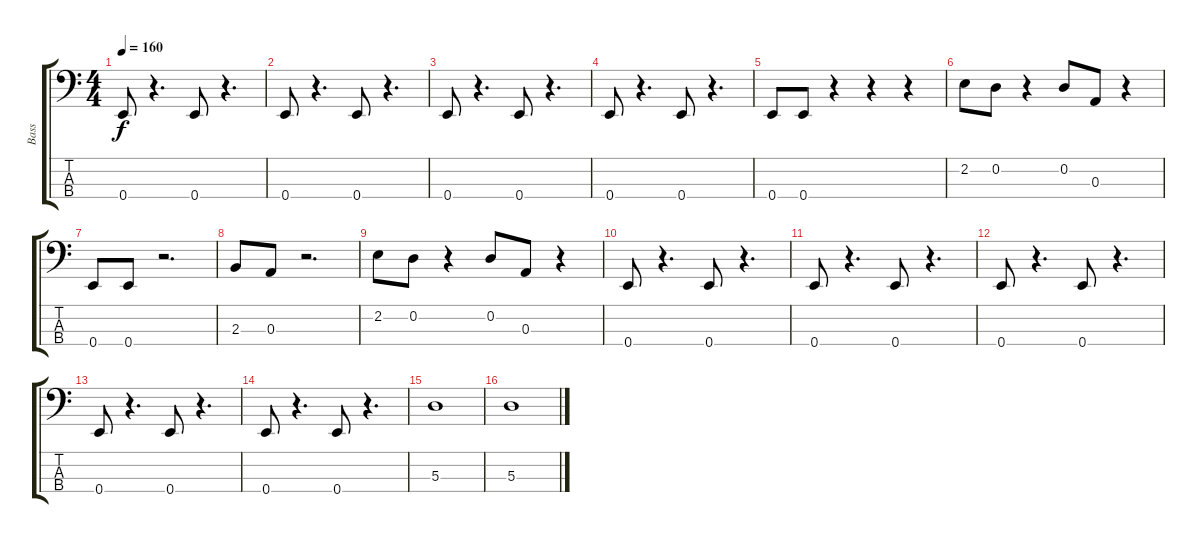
\track ("Bass" "Bass") {instrument electricbassfinger}
\staff {score tabs}
\tuning (G2 D2 A1 E1) {hide}
\ts (4 4)
\tempo 160
\clef f4
\ks c
0.4.8{dy f} r.4{d} 0.4.8 r.4{d} |
0.4.8 r.4{d} 0.4.8 r.4{d} |
0.4.8 r.4{d} 0.4.8 r.4{d} |
0.4.8 r.4{d} 0.4.8 r.4{d} |
0.4.8 0.4.8 r.4 r.4 r.4 |
2.2.8 0.2.8 r.4 0.2.8 0.3.8 r.4 |
0.4.8 0.4.8 r.2{d} |
2.3.8 0.3.8 r.2{d} |
2.2.8 0.2.8 r.4 0.2.8 0.3.8 r.4 |
0.4.8 r.4{d} 0.4.8 r.4{d} |
0.4.8 r.4{d} 0.4.8 r.4{d} |
0.4.8 r.4{d} 0.4.8 r.4{d} |
0.4.8 r.4{d} 0.4.8 r.4{d} |
0.4.8 r.4{d} 0.4.8 r.4{d} |
5.3.1 |
5.3.1
